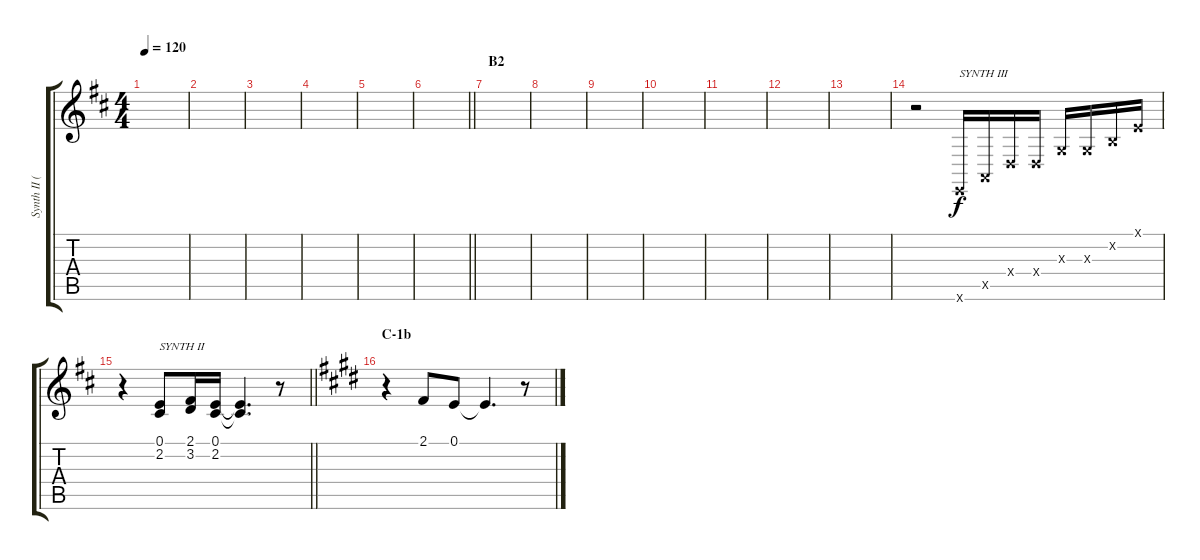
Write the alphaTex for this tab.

\track ("Synth II (Kotobuki Tsumugi)" "Synth II (") {instrument lead1square}
\staff {score tabs}
\tuning (E4 B3 G3 D3 A2 E2) {hide}
\ts (4 4)
\tempo 120
\clef g2
\ks d
|
|
|
|
|
\barLineRight lightlight
|
\section ("" "B2")
|
|
|
|
|
|
|
r.2 0.6{x}.16{txt "SYNTH III"} 0.5{x}.16 0.4{x}.16 0.4{x}.16 0.3{x}.16 0.3{x}.16 0.2{x}.16 0.1{x}.16 |
\barLineRight lightlight
r.4 (0.1 2.2).8{txt "SYNTH II"} (2.1 3.2).16 (0.1 2.2).16 (0.1{t} 2.2{t}).4{d} r.8 |
\section ("" "C-1b")
\ks e
r.4 2.1.8 0.1.8 0.1{t}.4{d} r.8
